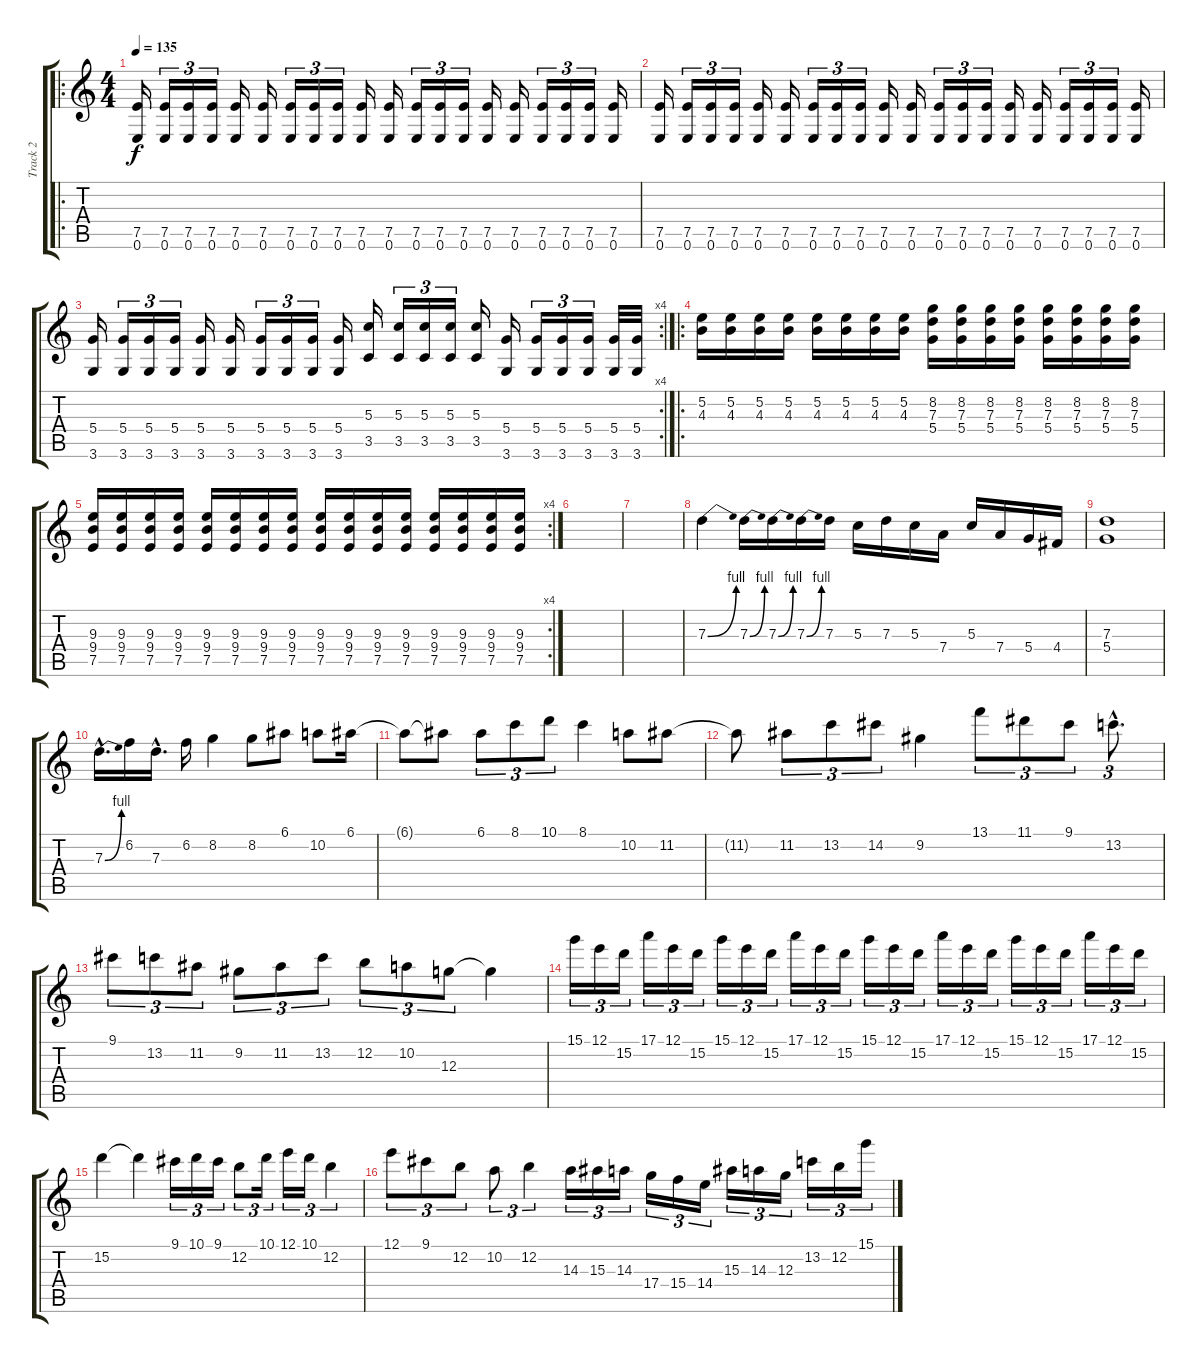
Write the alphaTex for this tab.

\track ("Track 2" "Track 2") {instrument overdrivenguitar}
\staff {score tabs}
\tuning (E4 B3 G3 D3 A2 E2) {hide}
\ro
\ts (4 4)
\tempo 135
\clef g2
\ks c
(7.5 0.6).16{dy f} (7.5 0.6).16{tu (3 2)} (7.5 0.6).16{tu (3 2)} (7.5 0.6).16{tu (3 2)} (7.5 0.6).16 (7.5 0.6).16 (7.5 0.6).16{tu (3 2)} (7.5 0.6).16{tu (3 2)} (7.5 0.6).16{tu (3 2)} (7.5 0.6).16 (7.5 0.6).16 (7.5 0.6).16{tu (3 2)} (7.5 0.6).16{tu (3 2)} (7.5 0.6).16{tu (3 2)} (7.5 0.6).16 (7.5 0.6).16 (7.5 0.6).16{tu (3 2)} (7.5 0.6).16{tu (3 2)} (7.5 0.6).16{tu (3 2)} (7.5 0.6).16 |
(7.5 0.6).16 (7.5 0.6).16{tu (3 2)} (7.5 0.6).16{tu (3 2)} (7.5 0.6).16{tu (3 2)} (7.5 0.6).16 (7.5 0.6).16 (7.5 0.6).16{tu (3 2)} (7.5 0.6).16{tu (3 2)} (7.5 0.6).16{tu (3 2)} (7.5 0.6).16 (7.5 0.6).16 (7.5 0.6).16{tu (3 2)} (7.5 0.6).16{tu (3 2)} (7.5 0.6).16{tu (3 2)} (7.5 0.6).16 (7.5 0.6).16 (7.5 0.6).16{tu (3 2)} (7.5 0.6).16{tu (3 2)} (7.5 0.6).16{tu (3 2)} (7.5 0.6).16 |
\rc 4
(5.4 3.6).16 (5.4 3.6).16{tu (3 2)} (5.4 3.6).16{tu (3 2)} (5.4 3.6).16{tu (3 2)} (5.4 3.6).16 (5.4 3.6).16 (5.4 3.6).16{tu (3 2)} (5.4 3.6).16{tu (3 2)} (5.4 3.6).16{tu (3 2)} (5.4 3.6).16 (5.3 3.5).16 (5.3 3.5).16{tu (3 2)} (5.3 3.5).16{tu (3 2)} (5.3 3.5).16{tu (3 2)} (5.3 3.5).16 (5.4 3.6).16 (5.4 3.6).16{tu (3 2)} (5.4 3.6).16{tu (3 2)} (5.4 3.6).16{tu (3 2)} (5.4 3.6).32 (5.4 3.6).32 |
\ro
(5.2 4.3).16 (5.2 4.3).16 (5.2 4.3).16 (5.2 4.3).16 (5.2 4.3).16 (5.2 4.3).16 (5.2 4.3).16 (5.2 4.3).16 (8.2 7.3 5.4).16 (8.2 7.3 5.4).16 (8.2 7.3 5.4).16 (8.2 7.3 5.4).16 (8.2 7.3 5.4).16 (8.2 7.3 5.4).16 (8.2 7.3 5.4).16 (8.2 7.3 5.4).16 |
\rc 4
(9.3 9.4 7.5).16 (9.3 9.4 7.5).16 (9.3 9.4 7.5).16 (9.3 9.4 7.5).16 (9.3 9.4 7.5).16 (9.3 9.4 7.5).16 (9.3 9.4 7.5).16 (9.3 9.4 7.5).16 (9.3 9.4 7.5).16 (9.3 9.4 7.5).16 (9.3 9.4 7.5).16 (9.3 9.4 7.5).16 (9.3 9.4 7.5).16 (9.3 9.4 7.5).16 (9.3 9.4 7.5).16 (9.3 9.4 7.5).16 |
|
|
7.3{be (bend 0 0 60 4)}.4 7.3{be (bend 0 0 60 4)}.16 7.3{be (bend 0 0 60 4)}.16 7.3{be (bend 0 0 60 4)}.16 7.3.16 5.3.16 7.3.16 5.3.16 7.4.16 5.3.16 7.4.16 5.4.16 4.4.16 |
(7.3 5.4).1 |
7.3{be (bend 0 0 60 4) hac}.16{d volume 12} 6.2.16 7.3{hac}.16{d} 6.2.16 8.2.4 8.2.8 6.1.8 10.2.8 6.1.16 |
6.1{t}.8 6.1{t}.8 6.1.8{tu (3 2)} 8.1.8{tu (3 2)} 10.1.8{tu (3 2)} 8.1.4 10.2.8 11.2.8 |
11.2{t}.8 11.2.8{tu (3 2)} 13.2.8{tu (3 2)} 14.2.8{tu (3 2)} 9.2.4 13.1.8{tu (3 2)} 11.1.8{tu (3 2)} 9.1.8{tu (3 2)} 13.2{hac}.8{d tu (3 2)} |
9.1.8{tu (3 2)} 13.2.8{tu (3 2)} 11.2.8{tu (3 2)} 9.2.8{tu (3 2)} 11.2.8{tu (3 2)} 13.2.8{tu (3 2)} 12.2.8{tu (3 2)} 10.2.8{tu (3 2)} 12.3.8{tu (3 2)} 12.3{t}.4 |
15.1.16{tu (3 2)} 12.1.16{tu (3 2)} 15.2.16{tu (3 2)} 17.1.16{tu (3 2)} 12.1.16{tu (3 2)} 15.2.16{tu (3 2)} 15.1.16{tu (3 2)} 12.1.16{tu (3 2)} 15.2.16{tu (3 2)} 17.1.16{tu (3 2)} 12.1.16{tu (3 2)} 15.2.16{tu (3 2)} 15.1.16{tu (3 2)} 12.1.16{tu (3 2)} 15.2.16{tu (3 2)} 17.1.16{tu (3 2)} 12.1.16{tu (3 2)} 15.2.16{tu (3 2)} 15.1.16{tu (3 2)} 12.1.16{tu (3 2)} 15.2.16{tu (3 2)} 17.1.16{tu (3 2)} 12.1.16{tu (3 2)} 15.2.16{tu (3 2)} |
15.2.4 15.2{t}.4 9.1.16{tu (3 2)} 10.1.16{tu (3 2)} 9.1.16{tu (3 2)} 12.2.8{tu (3 2)} 10.1.16{tu (3 2)} 12.1.16{tu (3 2)} 10.1.16{tu (3 2)} 12.2.4{tu (3 2)} |
12.1.8{tu (3 2)} 9.1.8{tu (3 2)} 12.2.8{tu (3 2)} 10.2.8{tu (3 2)} 12.2.4{tu (3 2)} 14.3.16{tu (3 2)} 15.3.16{tu (3 2)} 14.3.16{tu (3 2)} 17.4.16{tu (3 2)} 15.4.16{tu (3 2)} 14.4.16{tu (3 2)} 15.3.16{tu (3 2)} 14.3.16{tu (3 2)} 12.3.16{tu (3 2)} 13.2.16{tu (3 2)} 12.2.16{tu (3 2)} 15.1.16{tu (3 2)}
